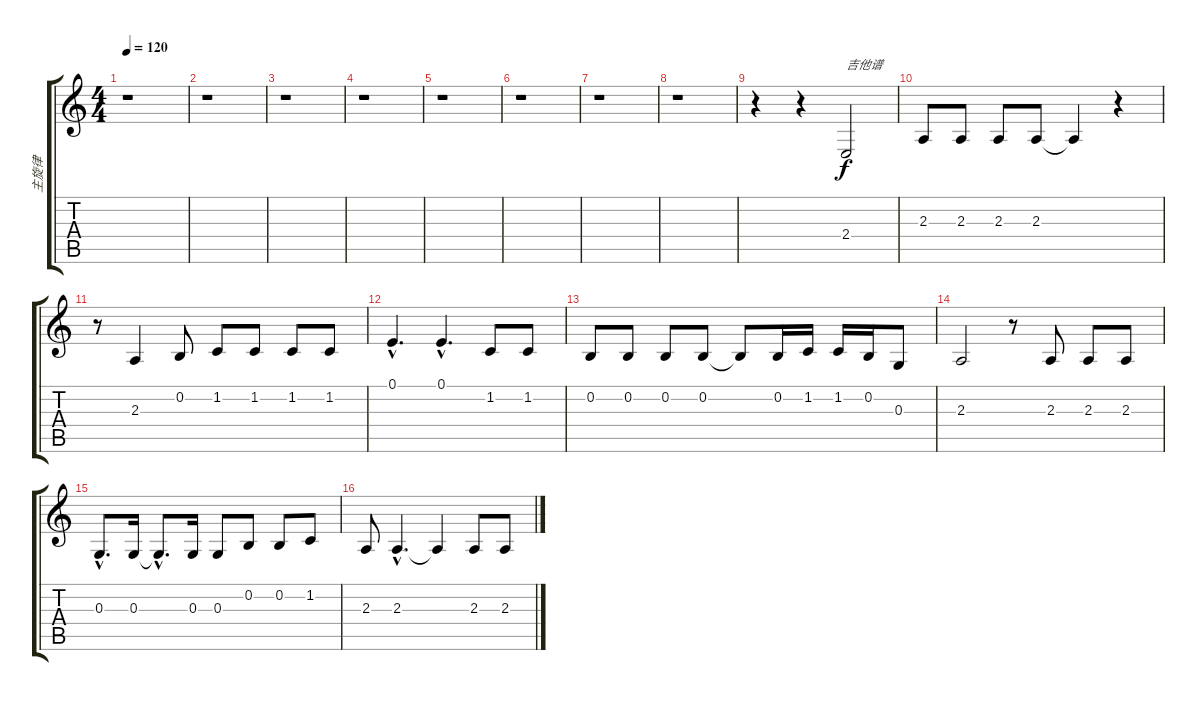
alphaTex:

\track ("主旋律" "主旋律") {instrument pad1newage}
\staff {score tabs}
\tuning (E4 B3 G3 D3 A2 E2) {hide}
\ts (4 4)
\tempo 120
\clef g2
\ks c
r.1{dy f instrument pad1newage} |
r.1 |
r.1 |
r.1 |
r.1 |
r.1 |
r.1 |
r.1 |
r.4 r.4 2.4.2{txt "吉他谱"} |
2.3.8 2.3.8 2.3.8 2.3.8 2.3{t}.4 r.4 |
r.8 2.3.4 0.2.8 1.2.8 1.2.8 1.2.8 1.2.8 |
0.1{hac}.4{d} 0.1{hac}.4{d} 1.2.8 1.2.8 |
0.2.8 0.2.8 0.2.8 0.2.8 0.2{t}.8 0.2.16 1.2.16 1.2.16 0.2.16 0.3.8 |
2.3.2 r.8 2.3.8 2.3.8 2.3.8 |
0.3{hac}.8{d} 0.3.16 0.3{hac t}.8{d} 0.3.16 0.3.8 0.2.8 0.2.8 1.2.8 |
2.3.8 2.3{hac}.4{d} 2.3{t}.4 2.3.8 2.3.8
